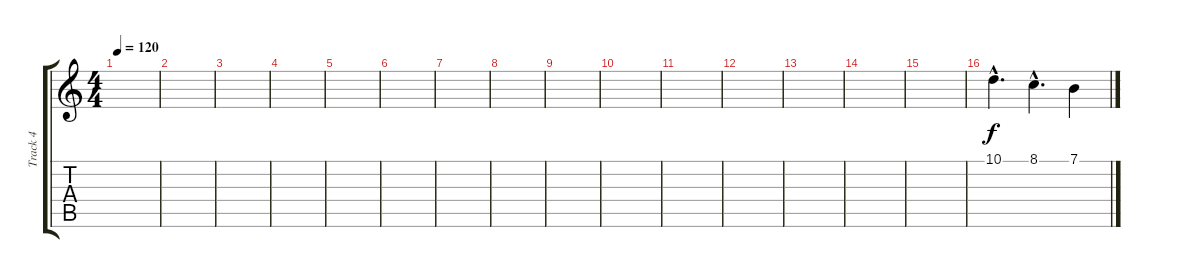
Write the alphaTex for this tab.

\track ("Track 4" "Track 4") {instrument tremolostrings}
\staff {score tabs}
\tuning (E4 B3 G3 D3 A2 E2) {hide}
\ts (4 4)
\tempo 120
\clef g2
\ks c
|
|
|
|
|
|
|
|
|
|
|
|
|
|
|
10.1{hac}.4{d} 8.1{hac}.4{d} 7.1.4
